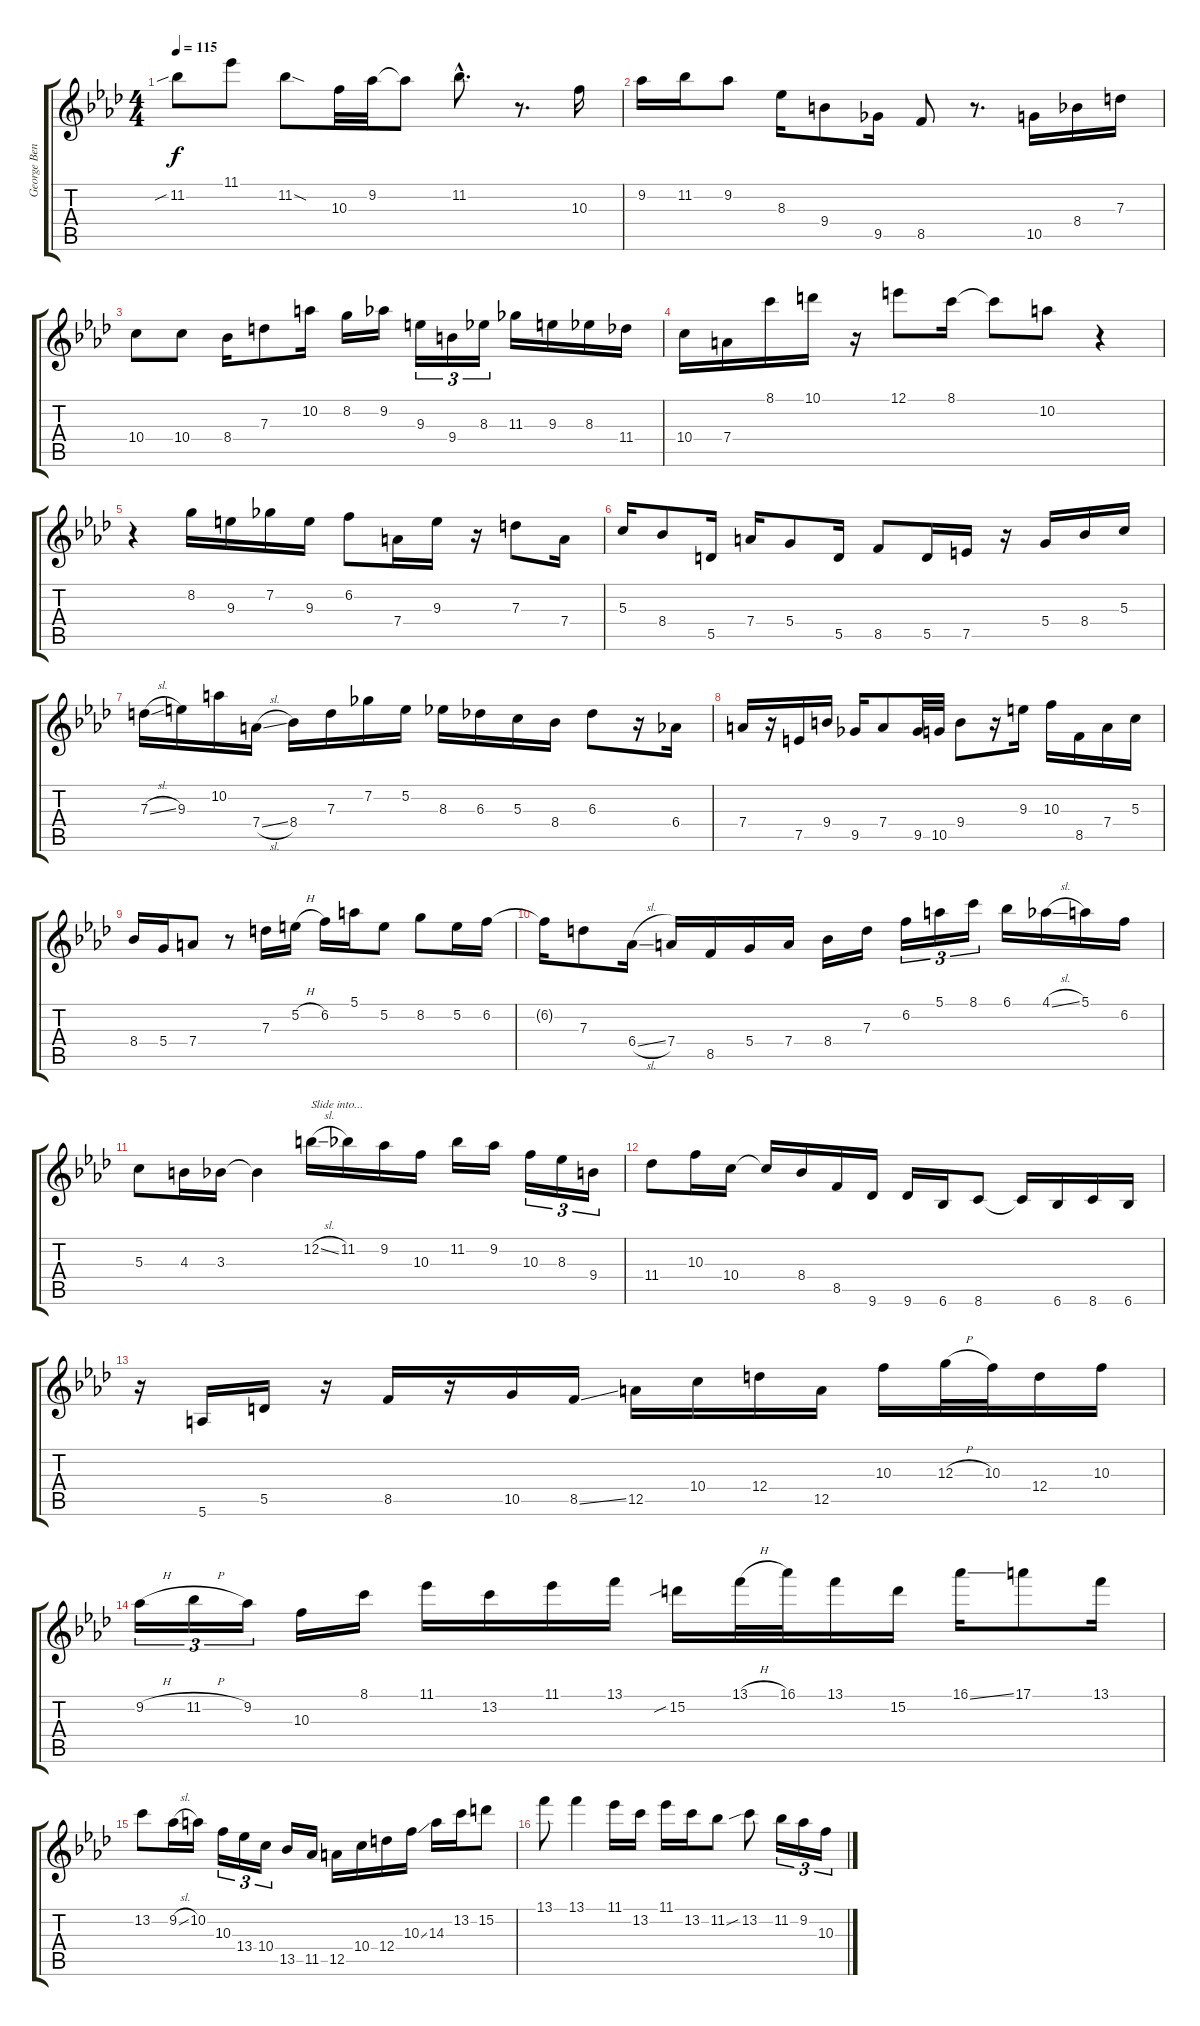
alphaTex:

\track ("George Benson" "George Ben") {instrument electricguitarjazz}
\staff {score tabs}
\tuning (E4 B3 G3 D3 A2 E2) {hide}
\ts (4 4)
\tempo 115
\clef g2
\ks ab
11.2{sib}.8{dy f} 11.1.8 11.2{sod}.8 10.3.32 9.2.32 9.2{t}.8 11.2{hac}.8{d} r.8{d} 10.3.16 |
9.2.16 11.2.16 9.2.8 8.3.16 9.4.8 9.5.16 8.5.8 r.8{d} 10.5.16 8.4.16 7.3.16 |
10.4.8 10.4.8 8.4.16 7.3.8 10.2.16 8.2.16 9.2.16 9.3.16{tu (3 2)} 9.4.16{tu (3 2)} 8.3.16{tu (3 2)} 11.3.16 9.3.16 8.3.16 11.4.16 |
10.4.16 7.4.16 8.1.16 10.1.16 r.16 12.1.8 8.1.16 8.1{t}.8 10.2.8 r.4 |
r.4 8.2.16 9.3.16 7.2.16 9.3.16 6.2.8 7.4.16 9.3.16 r.16 7.3.8 7.4.16 |
5.3.16 8.4.8 5.5.16 7.4.16 5.4.8 5.5.16 8.5.8 5.5.16 7.5.16 r.16 5.4.16 8.4.16 5.3.16 |
7.3{sl}.16 9.3.16 10.2.16 7.4{sl}.16 8.4.16 7.3.16 7.2.16 5.2.16 8.3.16 6.3.16 5.3.16 8.4.16 6.3.8 r.16 6.4.16 |
7.4.16 r.16 7.5.16 9.4.16 9.5.16 7.4.8 9.5.32 10.5.32 9.4.8 r.16 9.3.16 10.3.16 8.5.16 7.4.16 5.3.16 |
8.4.16 5.4.16 7.4.8 r.8 7.3.16 5.2{h}.16 6.2.16 5.1.16 5.2.8 8.2.8 5.2.16 6.2.16 |
6.2{t}.16 7.3.8 6.4{sl}.16 7.4.16 8.5.16 5.4.16 7.4.16 8.4.16 7.3.16 6.2.16{tu (3 2)} 5.1.16{tu (3 2)} 8.1.16{tu (3 2)} 6.1.16 4.1{sl}.16 5.1.16 6.2.16 |
5.3.8 4.3.16 3.3.16 3.3{t}.4 12.2{sl}.16{txt "Slide into..."} 11.2.16 9.2.16 10.3.16 11.2.16 9.2.16 10.3.16{tu (3 2)} 8.3.16{tu (3 2)} 9.4.16{tu (3 2)} |
11.4.8 10.3.16 10.4.16 10.4{t}.16 8.4.16 8.5.16 9.6.16 9.6.16 6.6.16 8.6.8 8.6{t}.16 6.6.16 8.6.16 6.6.16 |
r.16 5.6.16 5.5.16 r.16 8.5.16 r.16 10.5.16 8.5{ss}.16 12.5.16 10.4.16 12.4.16 12.5.16 10.3.16 12.3{h}.32 10.3.32 12.4.16 10.3.16 |
9.2{h}.16{tu (3 2)} 11.2{h}.16{tu (3 2)} 9.2.16{tu (3 2)} 10.3.16 8.1.16 11.1.16 13.2.16 11.1.16 13.1.16 15.2{sib}.16 13.1{h}.32 16.1.32 13.1.16 15.2.16 16.1{ss}.16 17.1.8 13.1.16 |
13.2.8 9.2{sl}.16 10.2.16 10.3.16{tu (3 2)} 13.4.16{tu (3 2)} 10.4.16{tu (3 2)} 13.5.16 11.5.16 12.5.16 10.4.16 12.4.16 10.3{ss}.16 14.3.16 13.2.16 15.2.8 |
13.1.8 13.1.4 11.1.16 13.2.16 11.1.16 13.2.16 11.2.8 13.2{sib}.8 11.2.16{tu (3 2)} 9.2.16{tu (3 2)} 10.3.16{tu (3 2)}
